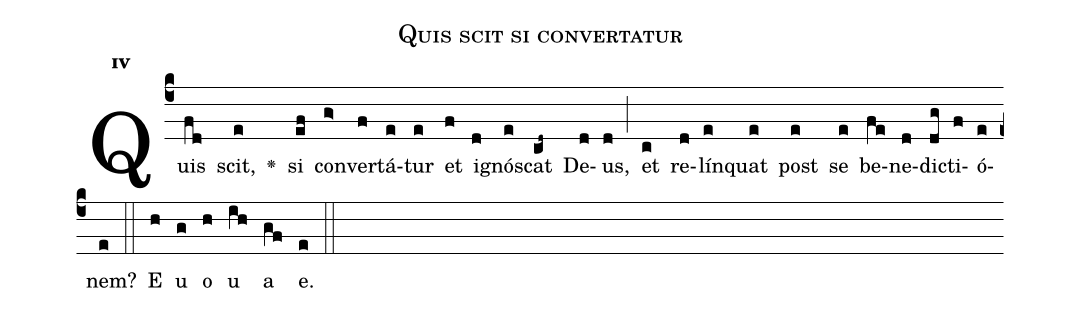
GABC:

name:Quis scit si convertatur;
office-part:Antiphona;
mode:4;
%%
initial-style: 1;
name: Quis scit si convertatur;
book: Antiphonae & Responsoria/Tomus IV, p. 40;
occasion: Dominica XIX per Annum;
office-part: 1V Ant M-II ad lib;
annotation: 4e;
centering-scheme: english;
font: OFLSortsMillGoudy;
height: 11;
width: 4.5;
%%
(c4)Quis(fd) scit,(e) <v>\greheightstar</v>() si(ef) con(g>)ver(f)tá(e)tur(e) et(f) i(d)gnó(e)scat(cd~) De(d)us,(d) (;) et(c) re(d)lín(e)quat(e) post(e) se(e) be(fe)ne(d)di(dg)cti(f)ó(e)nem?(e) (::) E(h) u(g) o(h) u(ih) a(gf) e.(e) (::)
